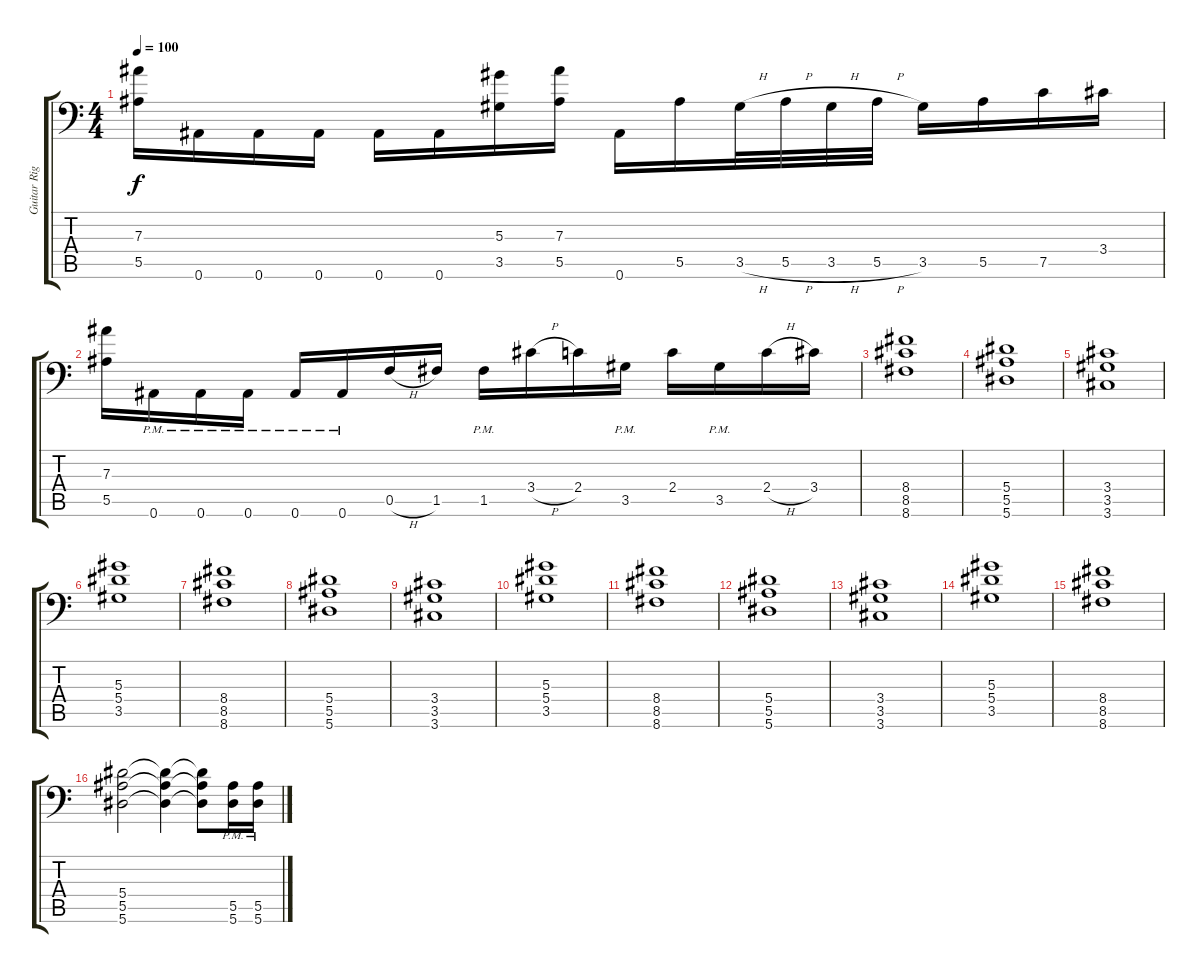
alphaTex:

\track ("Guitar Right" "Guitar Rig") {instrument distortionguitar}
\staff {score tabs}
\tuning (C4 G3 Eb3 Bb2 F2 Bb1) {hide}
\ts (4 4)
\tempo 100
\clef f4
\ks c
(7.3 5.5).16{dy f} 0.6.16 0.6.16 0.6.16 0.6.16 0.6.16 (5.3 3.5).16 (7.3 5.5).16 0.6.16 5.5.16 3.5{h}.32 5.5{h}.32 3.5{h}.32 5.5{h}.32 3.5.16 5.5.16 7.5.16 3.4.16 |
(7.3 5.5).16 0.6{pm}.16 0.6{pm}.16 0.6{pm}.16 0.6{pm}.16 0.6{pm}.16 0.5{h}.16 1.5.16 1.5{pm}.16 3.4{h}.16 2.4.16 3.5{pm}.16 2.4.16 3.5{pm}.16 2.4{h}.16 3.4.16 |
(8.4 8.5 8.6).1 |
(5.4 5.5 5.6).1 |
(3.4 3.5 3.6).1 |
(5.3 5.4 3.5).1 |
(8.4 8.5 8.6).1 |
(5.4 5.5 5.6).1 |
(3.4 3.5 3.6).1 |
(5.3 5.4 3.5).1 |
(8.4 8.5 8.6).1 |
(5.4 5.5 5.6).1 |
(3.4 3.5 3.6).1 |
(5.3 5.4 3.5).1 |
(8.4 8.5 8.6).1 |
(5.4 5.5 5.6).2 (5.4{t} 5.5{t} 5.6{t}).4 (5.4{t} 5.5{t} 5.6{t}).8 (5.5{pm} 5.6{pm}).16 (5.5{pm} 5.6{pm}).16
